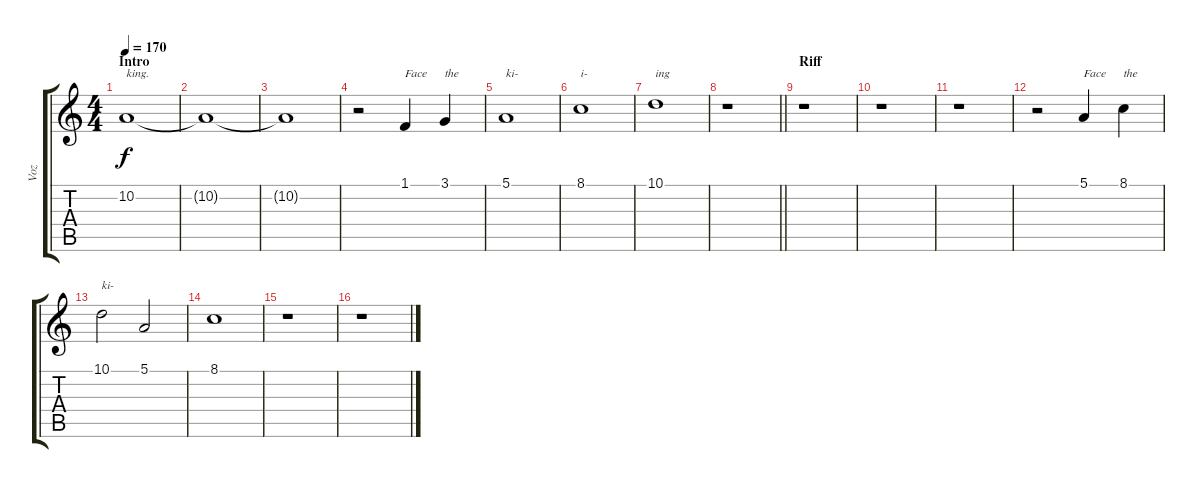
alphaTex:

\track ("Voz" "Voz") {instrument tenorsax}
\staff {score tabs}
\tuning (E4 B3 G3 D3 A2 E2) {hide}
\ts (4 4)
\section ("" "Intro")
\tempo 170
\clef g2
\ks c
10.2.1{txt "king." dy f} |
10.2{t}.1 |
10.2{t}.1 |
r.2 1.1.4{txt "Face"} 3.1.4{txt "the"} |
5.1.1{txt "ki-"} |
8.1.1{txt "i-"} |
10.1.1{txt "ing"} |
\barLineRight lightlight
r.1 |
\section ("" "Riff")
r.1 |
r.1 |
r.1 |
r.2 5.1.4{txt "Face"} 8.1.4{txt "the"} |
10.1.2{txt "ki-"} 5.1.2 |
8.1.1 |
r.1 |
r.1
